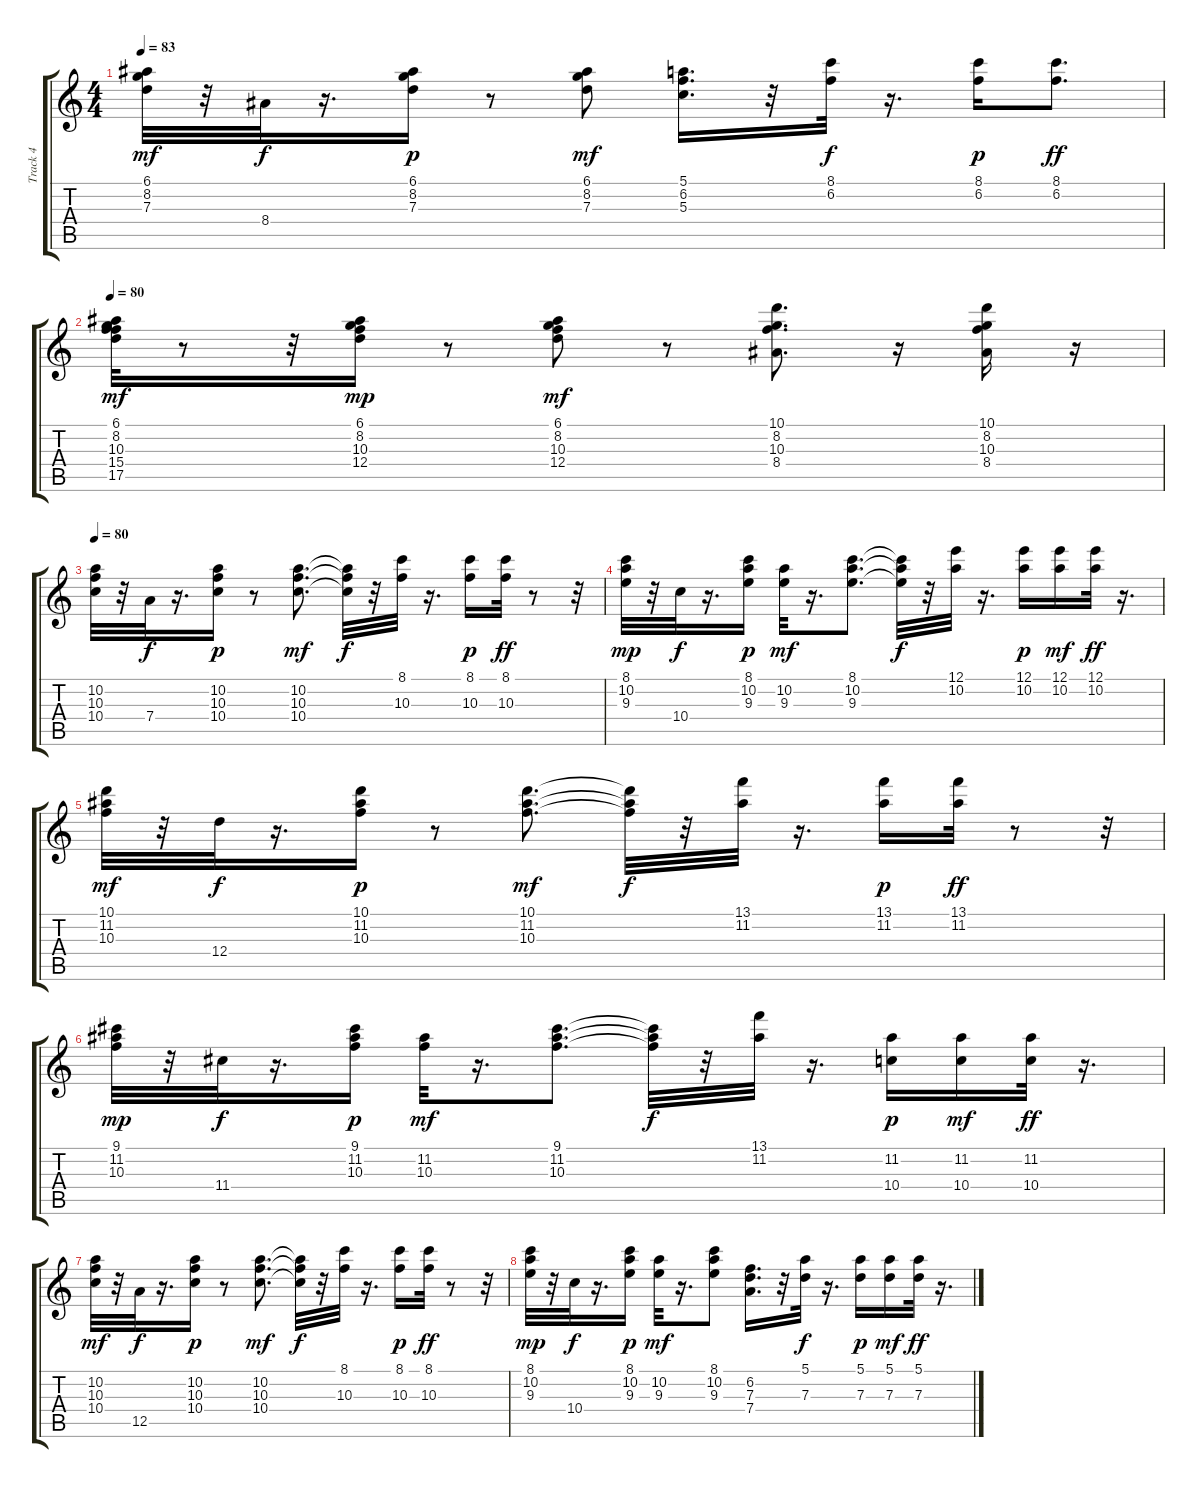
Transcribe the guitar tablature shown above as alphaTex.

\track ("Track 4" "Track 4") {instrument acousticguitarsteel}
\staff {score tabs}
\tuning (E4 B3 G3 D3 A2 E2) {hide}
\ts (4 4)
\tempo 83
\clef g2
\ks c
(6.1 8.2 7.3).32{dy mf instrument distortionguitar} r.32 8.4.32{dy f} r.16{d} (6.1 8.2 7.3).16{dy p} r.8 (6.1 8.2 7.3).8{dy mf} (5.1 6.2 5.3).16{d} r.32 (8.1 6.2).32{dy f} r.16{d} (8.1 6.2).16{dy p} (8.1 6.2).8{d dy ff} |
\tempo 80
(6.1 8.2 10.3 15.4 17.5).32{dy mf instrument acousticguitarsteel} r.8 r.32 (6.1 8.2 10.3 12.4).16{dy mp} r.8 (6.1 8.2 10.3 12.4).8{dy mf} r.8 (10.1 8.2 10.3 8.4).8{d} r.16 (10.1 8.2 10.3 8.4).16 r.16 |
\tempo 80
(10.2 10.3 10.4).32{instrument distortionguitar} r.32 7.4.32{dy f} r.16{d} (10.2 10.3 10.4).16{dy p} r.8 (10.2 10.3 10.4).8{d dy mf} (10.2{t} 10.3{t} 10.4{t}).32{dy f} r.32 (8.1 10.3).32 r.16{d} (8.1 10.3).16{dy p} (8.1 10.3).32{dy ff} r.8 r.32 |
(8.1 10.2 9.3).32{dy mp} r.32 10.4.32{dy f} r.16{d} (8.1 10.2 9.3).16{dy p} (10.2 9.3).32{dy mf} r.16{d} (8.1 10.2 9.3).8{d} (8.1{t} 10.2{t} 9.3{t}).32{dy f} r.32 (12.1 10.2).32 r.16{d} (12.1 10.2).16{dy p} (12.1 10.2).16{dy mf} (12.1 10.2).32{dy ff} r.16{d} |
(10.1 11.2 10.3).32{dy mf} r.32 12.4.32{dy f} r.16{d} (10.1 11.2 10.3).16{dy p} r.8 (10.1 11.2 10.3).8{d dy mf} (10.1{t} 11.2{t} 10.3{t}).32{dy f} r.32 (13.1 11.2).32 r.16{d} (13.1 11.2).16{dy p} (13.1 11.2).32{dy ff} r.8 r.32 |
(9.1 11.2 10.3).32{dy mp} r.32 11.4.32{dy f} r.16{d} (9.1 11.2 10.3).16{dy p} (11.2 10.3).32{dy mf} r.16{d} (9.1 11.2 10.3).8{d} (9.1{t} 11.2{t} 10.3{t}).32{dy f} r.32 (13.1 11.2).32 r.16{d} (11.2 10.4).16{dy p} (11.2 10.4).16{dy mf} (11.2 10.4).32{dy ff} r.16{d} |
(10.2 10.3 10.4).32{dy mf} r.32 12.5.32{dy f} r.16{d} (10.2 10.3 10.4).16{dy p} r.8 (10.2 10.3 10.4).8{d dy mf} (10.2{t} 10.3{t} 10.4{t}).32{dy f} r.32 (8.1 10.3).32 r.16{d} (8.1 10.3).16{dy p} (8.1 10.3).32{dy ff} r.8 r.32 |
(8.1 10.2 9.3).32{dy mp} r.32 10.4.32{dy f} r.16{d} (8.1 10.2 9.3).16{dy p} (10.2 9.3).32{dy mf} r.16{d} (8.1 10.2 9.3).8 (6.2 7.3 7.4).16{d} r.32 (5.1 7.3).32{dy f} r.16{d} (5.1 7.3).16{dy p} (5.1 7.3).16{dy mf} (5.1 7.3).32{dy ff} r.16{d}
